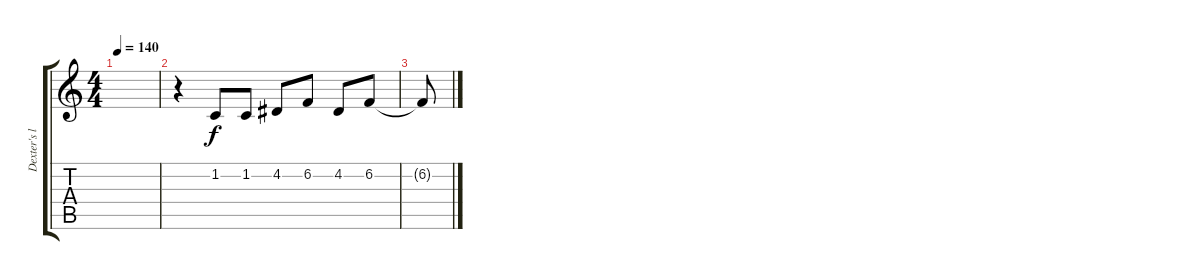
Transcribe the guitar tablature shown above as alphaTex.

\track ("Dexter's lyrics" "Dexter's l") {instrument tenorsax}
\staff {score tabs}
\tuning (E4 B3 G3 D3 A2 E2) {hide}
\ts (4 4)
\tempo 140
\clef g2
\ks c
|
r.4 1.2.8 1.2.8 4.2.8 6.2.8 4.2.8 6.2.8 |
6.2{t}.8
